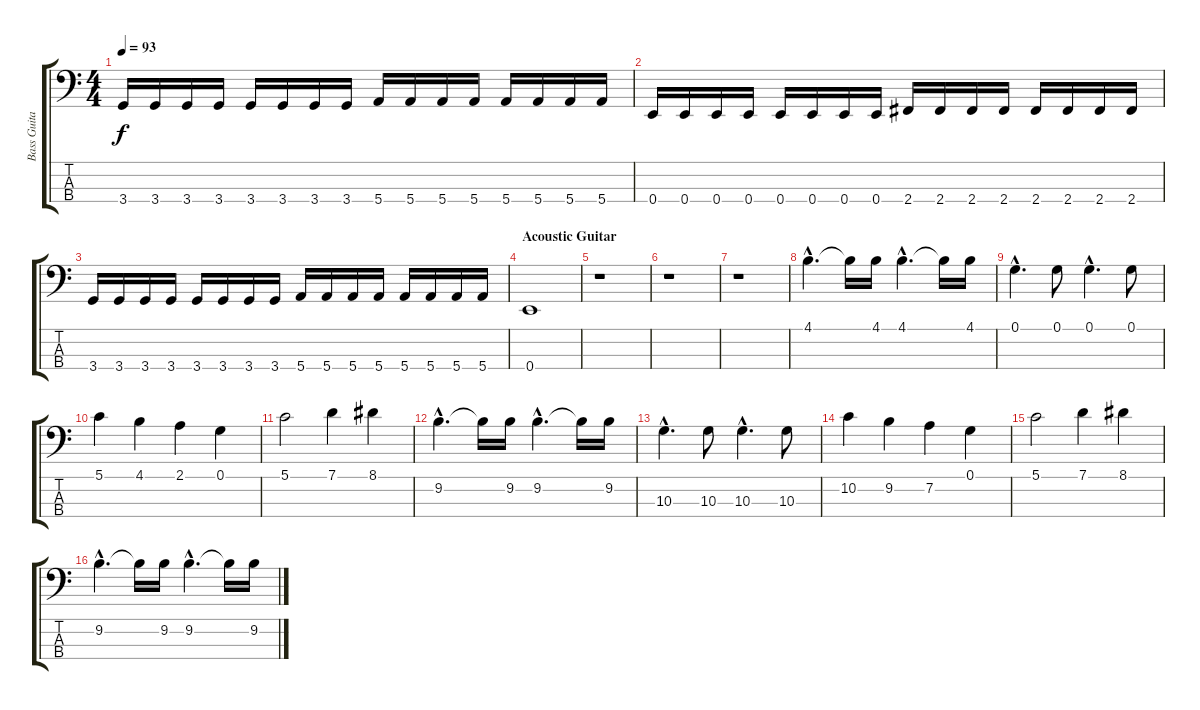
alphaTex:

\track ("Bass Guitar" "Bass Guita") {instrument electricbasspick}
\staff {score tabs}
\tuning (G2 D2 A1 E1) {hide}
\ts (4 4)
\tempo 93
\clef f4
\ks c
3.4.16{dy f} 3.4.16 3.4.16 3.4.16 3.4.16 3.4.16 3.4.16 3.4.16 5.4.16 5.4.16 5.4.16 5.4.16 5.4.16 5.4.16 5.4.16 5.4.16 |
0.4.16 0.4.16 0.4.16 0.4.16 0.4.16 0.4.16 0.4.16 0.4.16 2.4.16 2.4.16 2.4.16 2.4.16 2.4.16 2.4.16 2.4.16 2.4.16 |
3.4.16 3.4.16 3.4.16 3.4.16 3.4.16 3.4.16 3.4.16 3.4.16 5.4.16 5.4.16 5.4.16 5.4.16 5.4.16 5.4.16 5.4.16 5.4.16 |
\section ("" "Acoustic Guitar")
0.4.1 |
r.1 |
r.1 |
r.1 |
4.1{hac}.4{d} 4.1{t}.16 4.1.16 4.1{hac}.4{d} 4.1{t}.16 4.1.16 |
0.1{hac}.4{d} 0.1.8 0.1{hac}.4{d} 0.1.8 |
5.1.4 4.1.4 2.1.4 0.1.4 |
5.1.2 7.1.4 8.1.4 |
9.2{hac}.4{d} 9.2{t}.16 9.2.16 9.2{hac}.4{d} 9.2{t}.16 9.2.16 |
10.3{hac}.4{d} 10.3.8 10.3{hac}.4{d} 10.3.8 |
10.2.4 9.2.4 7.2.4 0.1.4 |
5.1.2 7.1.4 8.1.4 |
9.2{hac}.4{d} 9.2{t}.16 9.2.16 9.2{hac}.4{d} 9.2{t}.16 9.2.16
